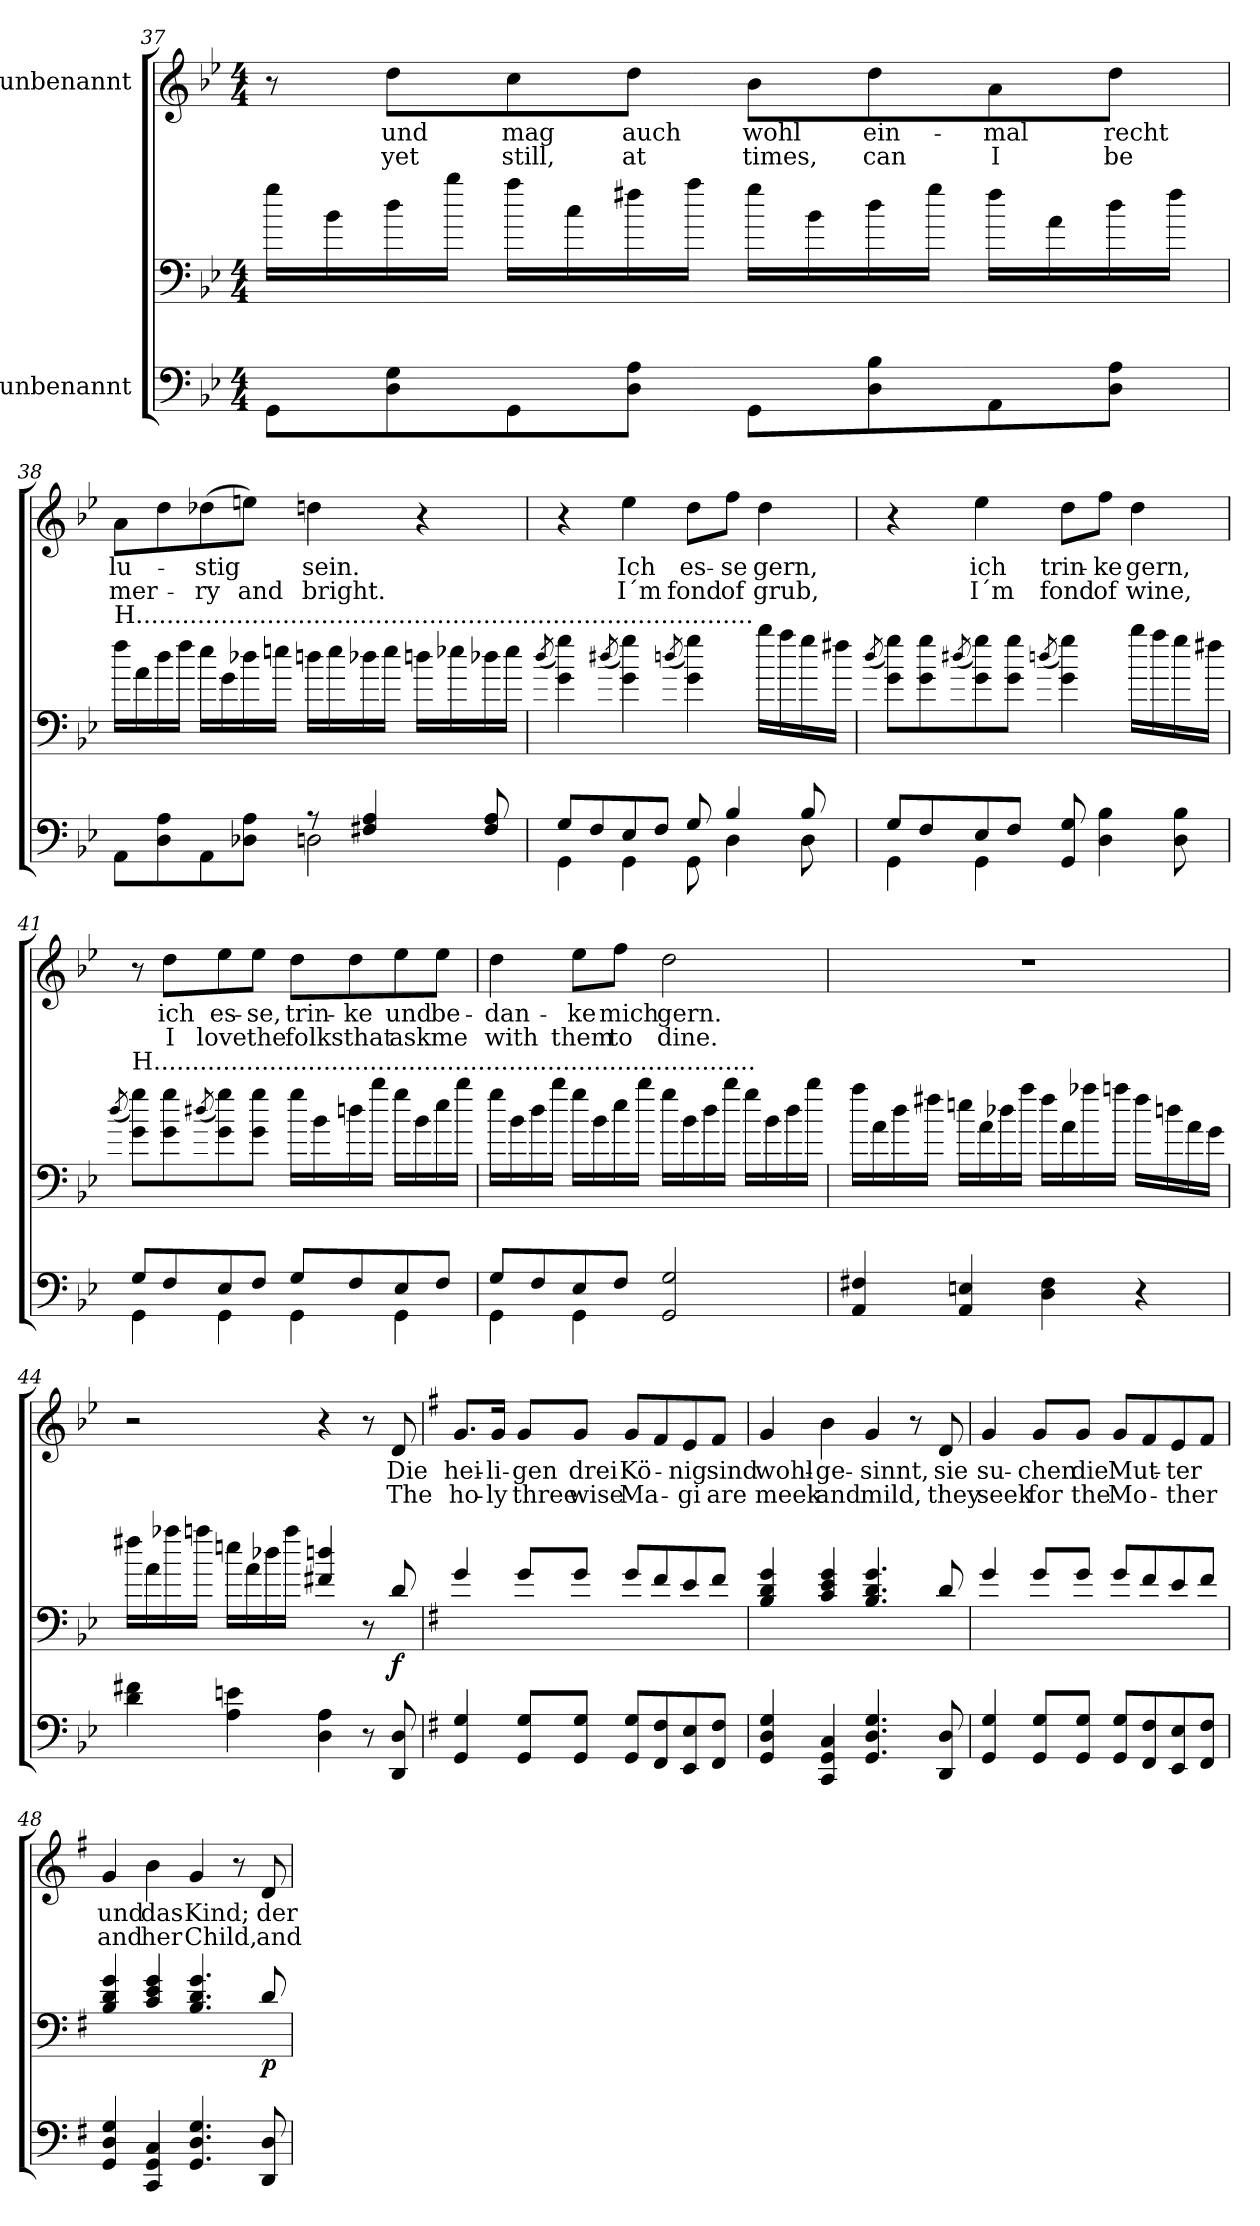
**kern	**kern	**dynam	**kern	**text	**text
*part2	*part2	*part2	*part1	*part1	*part1
*staff3	*staff2	*staff2/3	*staff1	*staff1	*staff1
*I"unbenannt	*	*	*I"unbenannt	*	*
*clefF4	*clefF4	*	*clefG2	*	*
*k[b-e-]	*k[b-e-]	*	*k[b-e-]	*	*
*M4/4	*M4/4	*	*M4/4	*	*
=37	=37	=37	=37	=37	=37
8GG\L	16gg\LL	.	8r	.	.
.	16b-\	.	.	.	.
!	!	!	!	!LO:LY:b	!LO:LY:b
8D\ 8G\	16dd\	.	8dd\L	und	yet
.	16bb-\JJ	.	.	.	.
!	!	!	!	!LO:LY:b	!LO:LY:b
8GG\	16aa\LL	.	8cc\	mag	still,
.	16cc\	.	.	.	.
!	!	!	!	!LO:LY:b	!LO:LY:b
8D\ 8A\J	16ff#X\	.	8dd\J	auch	at
.	16aa\JJ	.	.	.	.
!	!	!	!	!LO:LY:b	!LO:LY:b
8GG\L	16gg\LL	.	8b-\L	wohl	times,
.	16b-\	.	.	.	.
!	!	!	!	!LO:LY:b	!LO:LY:b
8D\ 8B-\	16dd\	.	8dd\	ein-	can
.	16gg\JJ	.	.	.	.
!	!	!	!	!LO:LY:b	!LO:LY:b
8AA\	16ff#\LL	.	8a\	mal	I
.	16a\	.	.	.	.
!	!	!	!	!LO:LY:b	!LO:LY:b
8D\ 8A\J	16dd\	.	8dd\J	recht	be
.	16ff#\JJ	.	.	.	.
!!LO:LB:g=z
=38	=38	=38	=38	=38	=38
*^	*	*	*	*	*
!	!	!LO:TX:a:t=H................................................................................	!	!	!	!
!	!	!	!	!	!LO:LY:b	!LO:LY:b
8AA\L	2ryy	16ff\LL	.	8a\L	lu-	mer-
.	.	16a\	.	.	.	.
8D\ 8A\	.	16dd\	.	8dd\	.	.
.	.	16ff\JJ	.	.	.	.
!	!	!	!	!	!LO:LY:b	!LO:LY:b
8AA\	.	16ee-\LL	.	(8dd-X\	stig	ry
.	.	16g\	.	.	.	.
!	!	!	!	!	!	!LO:LY:b
8D-X\ 8A\J	.	16dd-X\	.	8een\J)	.	and
.	.	16een\JJ	.	.	.	.
!	!	!	!	!	!LO:LY:b	!LO:LY:b
8r	2Dn\	16ddn\LL	.	4ddn\	sein.	bright.
.	.	16ee\	.	.	.	.
4F#X/ 4A/	.	16dd-X\	.	.	.	.
.	.	16ee\JJ	.	.	.	.
.	.	16ddn\LL	.	4r	.	.
.	.	16ee-X\	.	.	.	.
8F#/ 8A/	.	16dd-X\	.	.	.	.
.	.	16ee-\JJ	.	.	.	.
=39	=39	=39	=39	=39	=39	=39
.	.	(8qdd/	.	.	.	.
8G/L	4GG\	4g\ 4gg\)	.	4r	.	.
8F/	.	.	.	.	.	.
.	.	(8qdd#X/	.	.	.	.
!	!	!	!	!	!LO:LY:b	!LO:LY:b
8E-/	4GG\	4g\ 4gg\)	.	4ee-\	Ich	I´m
8F/J	.	.	.	.	.	.
.	.	(8qddn/	.	.	.	.
!	!	!	!	!	!LO:LY:b	!LO:LY:b
8G/	8GG\	4g\ 4gg\)	.	8dd\L	es-	fond
!	!	!	!	!	!LO:LY:b	!LO:LY:b
4B-/	4D\	.	.	8ff\J	se	of
!	!	!	!	!	!LO:LY:b	!LO:LY:b
.	.	16bb-\LL	.	4dd\	gern,	grub,
.	.	16aa\	.	.	.	.
8B-/	8D\	16gg\	.	.	.	.
.	.	16ff#X\JJ	.	.	.	.
=40	=40	=40	=40	=40	=40	=40
.	.	(8qdd/	.	.	.	.
8G/L	4GG\	8g\ 8gg\L)	.	4r	.	.
8F/	.	8g\ 8gg\	.	.	.	.
.	.	(8qdd#X/	.	.	.	.
!	!	!	!	!	!LO:LY:b	!LO:LY:b
8E-/	4GG\	8g\ 8gg\)	.	4ee-\	ich	I´m
8F/J	.	8g\ 8gg\J	.	.	.	.
.	.	(8qddn/	.	.	.	.
!	!	!	!	!	!LO:LY:b	!LO:LY:b
8GG/ 8G/	2ryy	4g\ 4gg\)	.	8dd\L	trin-	fond
!	!	!	!	!	!LO:LY:b	!LO:LY:b
4D\ 4B-\	.	.	.	8ff\J	ke	of
!	!	!	!	!	!LO:LY:b	!LO:LY:b
.	.	16bb-\LL	.	4dd\	gern,	wine,
.	.	16aa\	.	.	.	.
8D\ 8B-\	.	16gg\	.	.	.	.
.	.	16ff#X\JJ	.	.	.	.
!!LO:LB:g=z
=41	=41	=41	=41	=41	=41	=41
.	.	(8qdd/	.	.	.	.
!	!	!LO:TX:a:t=H..............................................................................	!	!	!	!
8G/L	4GG\	8g\ 8gg\L)	.	8r	.	.
!	!	!	!	!	!LO:LY:b	!LO:LY:b
8F/	.	8g\ 8gg\	.	8dd\L	ich	I
.	.	(8qdd#X/	.	.	.	.
!	!	!	!	!	!LO:LY:b	!LO:LY:b
8E-/	4GG\	8g\ 8gg\)	.	8ee-\	es-	love
!	!	!	!	!	!LO:LY:b	!LO:LY:b
8F/J	.	8g\ 8gg\J	.	8ee-\J	se,	the
!	!	!	!	!	!LO:LY:b	!LO:LY:b
8G/L	4GG\	16gg\LL	.	8dd\L	trin-	folks
.	.	16b-\	.	.	.	.
!	!	!	!	!	!LO:LY:b	!LO:LY:b
8F/	.	16ddn\	.	8dd\	ke	that
.	.	16bb-\JJ	.	.	.	.
!	!	!	!	!	!LO:LY:b	!LO:LY:b
8E-/	4GG\	16gg\LL	.	8ee-\	und	ask
.	.	16b-\	.	.	.	.
!	!	!	!	!	!LO:LY:b	!LO:LY:b
8F/J	.	16ee-\	.	8ee-\J	be-	me
.	.	16bb-\JJ	.	.	.	.
=42	=42	=42	=42	=42	=42	=42
!	!	!	!	!	!LO:LY:b	!LO:LY:b
8G/L	4GG\	16gg\LL	.	4dd\	dan-	with
.	.	16b-\	.	.	.	.
8F/	.	16dd\	.	.	.	.
.	.	16bb-\JJ	.	.	.	.
!	!	!	!	!	!LO:LY:b	!LO:LY:b
8E-/	4GG\	16gg\LL	.	8ee-\L	ke	them
.	.	16b-\	.	.	.	.
!	!	!	!	!	!LO:LY:b	!LO:LY:b
8F/J	.	16ee-\	.	8ff\J	mich	to
.	.	16bb-\JJ	.	.	.	.
!	!	!	!	!	!LO:LY:b	!LO:LY:b
2GG/ 2G/	2ryy	16gg\LL	.	2dd\	gern.	dine.
.	.	16b-\	.	.	.	.
.	.	16dd\	.	.	.	.
.	.	16bb-\JJ	.	.	.	.
.	.	16gg\LL	.	.	.	.
.	.	16b-\	.	.	.	.
.	.	16dd\	.	.	.	.
.	.	16bb-\JJ	.	.	.	.
*v	*v	*	*	*	*	*
=43	=43	=43	=43	=43	=43
4AA/ 4F#X/	16aa\LL	.	1r	.	.
.	16a\	.	.	.	.
.	16dd\	.	.	.	.
.	16ff#X\JJ	.	.	.	.
4AA/ 4En/	16een\LL	.	.	.	.
.	16a\	.	.	.	.
.	16dd-X\	.	.	.	.
.	16aa\JJ	.	.	.	.
4D\ 4F#\	16ff#\LL	.	.	.	.
.	16a\	.	.	.	.
.	16aa-X\	.	.	.	.
.	16aan\JJ	.	.	.	.
4r	16ff#\LL	.	.	.	.
.	16ddn\	.	.	.	.
.	16a\	.	.	.	.
.	16g\JJ	.	.	.	.
!!LO:PB:g=z
=44	=44	=44	=44	=44	=44
4d\ 4f#X\	16ff#X\LL	.	2r	.	.
.	16a\	.	.	.	.
.	16aa-X\	.	.	.	.
.	16aan\JJ	.	.	.	.
4A\ 4en\	16een\LL	.	.	.	.
.	16a\	.	.	.	.
.	16dd-X\	.	.	.	.
.	16aa\JJ	.	.	.	.
4D\ 4A\	4f#X/ 4ddn/	.	4r	.	.
8r	8r	.	8r	.	.
!	!	!LO:DY:b	!	!LO:LY:b	!LO:LY:b
8DD/ 8D/	8d/	f	8d/	Die	The
=45	=45	=45	=45	=45	=45
*k[f#]	*k[f#]	*	*k[f#]	*	*
!	!	!	!	!LO:LY:b	!LO:LY:b
4GG/ 4G/	4g/	.	8.g/L	hei-	ho-
!	!	!	!	!LO:LY:b	!LO:LY:b
.	.	.	16g/Jk	li-	ly
!	!	!	!	!LO:LY:b	!LO:LY:b
8GG/ 8G/L	8g/L	.	8g/L	gen	three
!	!	!	!	!LO:LY:b	!LO:LY:b
8GG/ 8G/J	8g/J	.	8g/J	drei	wise
!	!	!	!	!LO:LY:b	!LO:LY:b
8GG/ 8G/L	8g/L	.	8g/L	Kö-	Ma-
8FF#/ 8F#/	8f#/	.	8f#/	.	.
!	!	!	!	!LO:LY:b	!LO:LY:b
8EE/ 8E/	8e/	.	8e/	nig	gi
!	!	!	!	!LO:LY:b	!LO:LY:b
8FF#/ 8F#/J	8f#/J	.	8f#/J	sind	are
=46	=46	=46	=46	=46	=46
!	!	!	!	!LO:LY:b	!LO:LY:b
4GG/ 4D/ 4G/	4B/ 4d/ 4g/	.	4g/	wohl-	meek
!	!	!	!	!LO:LY:b	!LO:LY:b
4CC/ 4GG/ 4C/	4c/ 4e/ 4g/	.	4b\	ge-	and
!	!	!	!	!LO:LY:b	!LO:LY:b
4.GG/ 4.D/ 4.G/	4.B/ 4.d/ 4.g/	.	4g/	sinnt,	mild,
.	.	.	8r	.	.
!	!	!	!	!LO:LY:b	!LO:LY:b
8DD/ 8D/	8d/	.	8d/	sie	they
=47	=47	=47	=47	=47	=47
!	!	!	!	!LO:LY:b	!LO:LY:b
4GG/ 4G/	4g/	.	4g/	su-	seek
!	!	!	!	!LO:LY:b	!LO:LY:b
8GG/ 8G/L	8g/L	.	8g/L	chen	for
!	!	!	!	!LO:LY:b	!LO:LY:b
8GG/ 8G/J	8g/J	.	8g/J	die	the
!	!	!	!	!LO:LY:b	!LO:LY:b
8GG/ 8G/L	8g/L	.	8g/L	Mut-	Mo-
8FF#/ 8F#/	8f#/	.	8f#/	.	.
!	!	!	!	!LO:LY:b	!LO:LY:b
8EE/ 8E/	8e/	.	8e/	ter	ther
8FF#/ 8F#/J	8f#/J	.	8f#/J	.	.
!!LO:LB:g=z
=48	=48	=48	=48	=48	=48
!	!	!	!	!LO:LY:b	!LO:LY:b
4GG/ 4D/ 4G/	4B/ 4d/ 4g/	.	4g/	und	and
!	!	!	!	!LO:LY:b	!LO:LY:b
4CC/ 4GG/ 4C/	4c/ 4e/ 4g/	.	4b\	das	her
!	!	!	!	!LO:LY:b	!LO:LY:b
4.GG/ 4.D/ 4.G/	4.B/ 4.d/ 4.g/	.	4g/	Kind;	Child,
.	.	.	8r	.	.
!	!	!LO:DY:b	!	!LO:LY:b	!LO:LY:b
8DD/ 8D/	8d/	p	8d/	der	and
=	=	=	=	=	=
*-	*-	*-	*-	*-	*-
